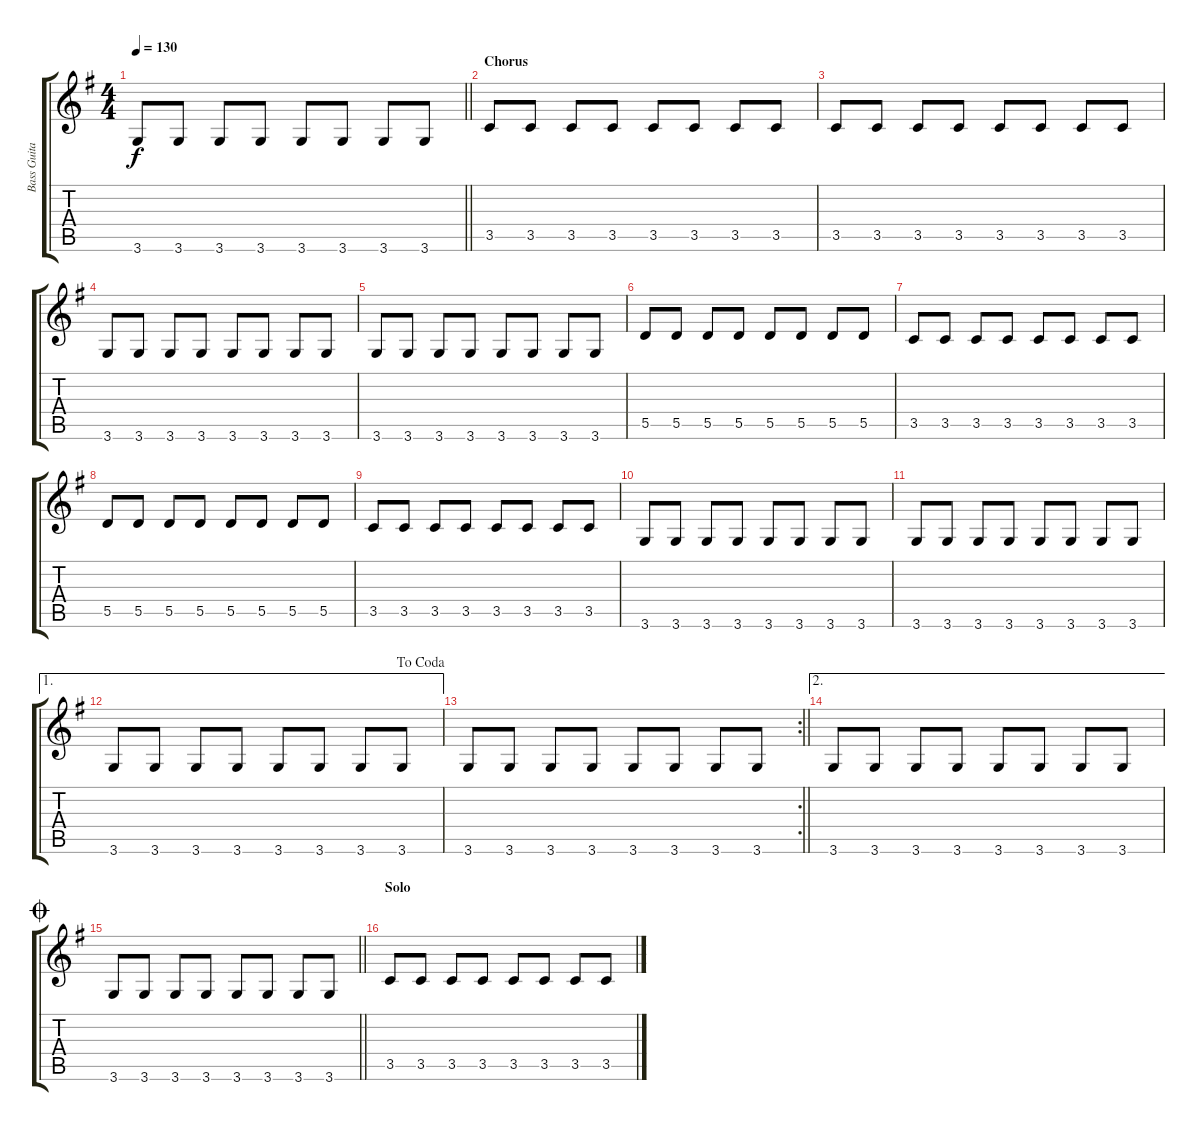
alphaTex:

\track ("Bass Guitar" "Bass Guita") {instrument acousticguitarsteel}
\staff {score tabs}
\tuning (E4 B3 G3 D3 A2 E2) {hide}
\ts (4 4)
\tempo 130
\clef g2
\barLineRight lightlight
\ks g
3.6.8{dy f} 3.6.8 3.6.8 3.6.8 3.6.8 3.6.8 3.6.8 3.6.8 |
\section ("" "Chorus")
3.5.8 3.5.8 3.5.8 3.5.8 3.5.8 3.5.8 3.5.8 3.5.8 |
3.5.8 3.5.8 3.5.8 3.5.8 3.5.8 3.5.8 3.5.8 3.5.8 |
3.6.8 3.6.8 3.6.8 3.6.8 3.6.8 3.6.8 3.6.8 3.6.8 |
3.6.8 3.6.8 3.6.8 3.6.8 3.6.8 3.6.8 3.6.8 3.6.8 |
5.5.8 5.5.8 5.5.8 5.5.8 5.5.8 5.5.8 5.5.8 5.5.8 |
3.5.8 3.5.8 3.5.8 3.5.8 3.5.8 3.5.8 3.5.8 3.5.8 |
5.5.8 5.5.8 5.5.8 5.5.8 5.5.8 5.5.8 5.5.8 5.5.8 |
3.5.8 3.5.8 3.5.8 3.5.8 3.5.8 3.5.8 3.5.8 3.5.8 |
3.6.8 3.6.8 3.6.8 3.6.8 3.6.8 3.6.8 3.6.8 3.6.8 |
3.6.8 3.6.8 3.6.8 3.6.8 3.6.8 3.6.8 3.6.8 3.6.8 |
\ae 1
\jump dacoda
3.6.8 3.6.8 3.6.8 3.6.8 3.6.8 3.6.8 3.6.8 3.6.8 |
\rc 2
\barLineRight lightlight
3.6.8 3.6.8 3.6.8 3.6.8 3.6.8 3.6.8 3.6.8 3.6.8 |
\ae 2
3.6.8 3.6.8 3.6.8 3.6.8 3.6.8 3.6.8 3.6.8 3.6.8 |
\jump coda
\barLineRight lightlight
3.6.8 3.6.8 3.6.8 3.6.8 3.6.8 3.6.8 3.6.8 3.6.8 |
\section ("" "Solo")
3.5.8 3.5.8 3.5.8 3.5.8 3.5.8 3.5.8 3.5.8 3.5.8
